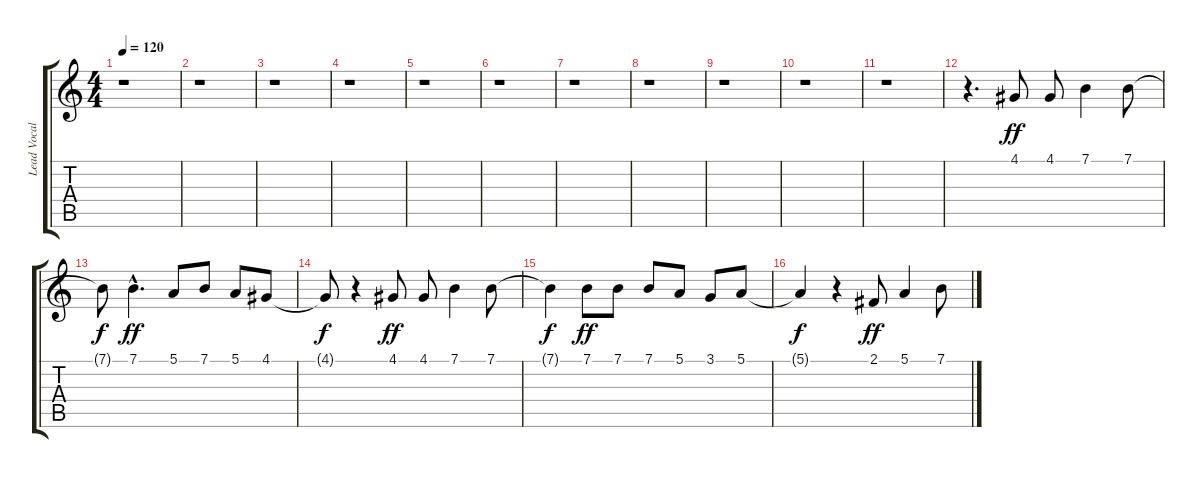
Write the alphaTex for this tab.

\track ("Lead Vocal I" "Lead Vocal") {instrument lead6voice}
\staff {score tabs}
\tuning (E4 B3 G3 D3 A2 E2) {hide}
\ts (4 4)
\tempo 120
\clef g2
\ks c
r.1{dy f} |
r.1 |
r.1 |
r.1 |
r.1 |
r.1 |
r.1 |
r.1 |
r.1 |
r.1 |
r.1 |
r.4{d} 4.1.8{dy ff} 4.1.8 7.1.4 7.1.8 |
7.1{t}.8{dy f} 7.1{hac}.4{d dy ff} 5.1.8 7.1.8 5.1.8 4.1.8 |
4.1{t}.8{dy f} r.4 4.1.8{dy ff} 4.1.8 7.1.4 7.1.8 |
7.1{t}.4{dy f} 7.1.8{dy ff} 7.1.8 7.1.8 5.1.8 3.1.8 5.1.8 |
5.1{t}.4{dy f} r.4 2.1.8{dy ff} 5.1.4 7.1.8
